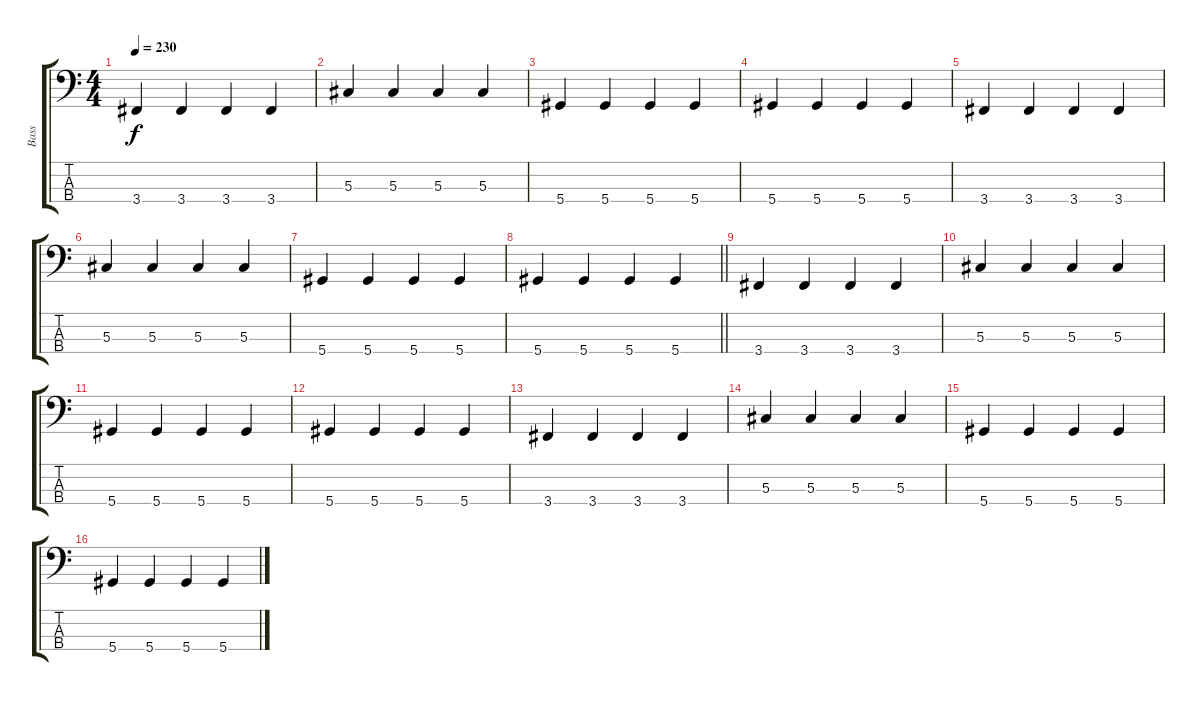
\track ("Bass" "Bass") {instrument electricbasspick}
\staff {score tabs}
\tuning (Gb2 Db2 Ab1 Eb1) {hide}
\ts (4 4)
\tempo 230
\clef f4
\ks c
3.4.4{dy f} 3.4.4 3.4.4 3.4.4 |
5.3.4 5.3.4 5.3.4 5.3.4 |
5.4.4 5.4.4 5.4.4 5.4.4 |
5.4.4 5.4.4 5.4.4 5.4.4 |
3.4.4 3.4.4 3.4.4 3.4.4 |
5.3.4 5.3.4 5.3.4 5.3.4 |
5.4.4 5.4.4 5.4.4 5.4.4 |
\barLineRight lightlight
5.4.4 5.4.4 5.4.4 5.4.4 |
3.4.4 3.4.4 3.4.4 3.4.4 |
5.3.4 5.3.4 5.3.4 5.3.4 |
5.4.4 5.4.4 5.4.4 5.4.4 |
5.4.4 5.4.4 5.4.4 5.4.4 |
3.4.4 3.4.4 3.4.4 3.4.4 |
5.3.4 5.3.4 5.3.4 5.3.4 |
5.4.4 5.4.4 5.4.4 5.4.4 |
5.4.4 5.4.4 5.4.4 5.4.4
